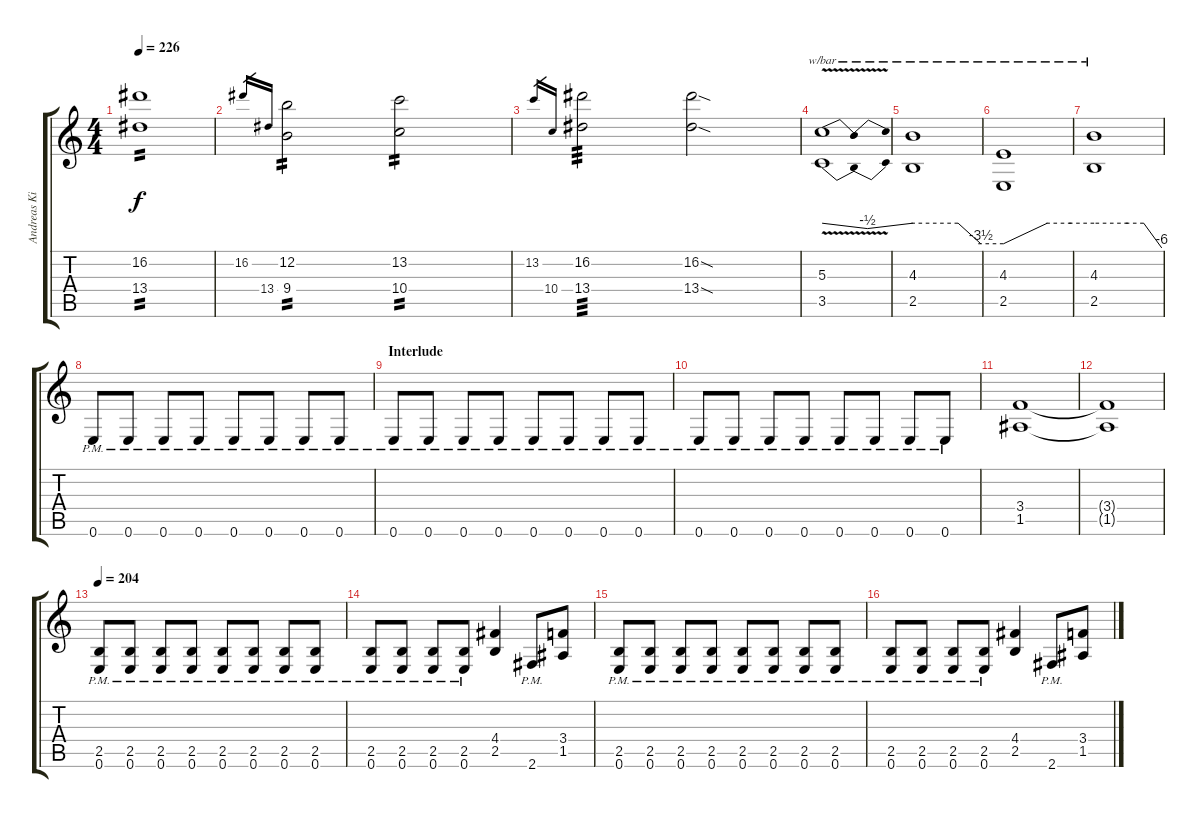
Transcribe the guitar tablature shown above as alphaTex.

\track ("Andreas Kisser - Solo" "Andreas Ki") {instrument distortionguitar}
\staff {score tabs}
\tuning (E4 B3 G3 D3 A2 E2) {hide}
\ts (4 4)
\tempo 226
\clef g2
\ks c
(16.2 13.4).1{tp 2 dy f} |
16.2.16{gr} 13.4.16{gr} (12.2 9.4).2{tp 2} (13.2 10.4).2{tp 2} |
13.2.16{gr} 10.4.16{gr} (16.2 13.4).2{tp 3} (16.2{sod} 13.4{sod}).2 |
(5.3{v} 3.5{v}).1{tbe (dip default 0 0 30 -2 60 0)} |
(4.3 2.5).1{tbe (custom default 0 0 30 0 45 -14 60 -14)} |
(4.3 2.5).1{tbe (custom default 0 -14 29 0 45 0 60 0)} |
(4.3 2.5).1{tbe (custom default 0 0 30 0 44 0 60 -24)} |
0.6{pm}.8 0.6{pm}.8 0.6{pm}.8 0.6{pm}.8 0.6{pm}.8 0.6{pm}.8 0.6{pm}.8 0.6{pm}.8 |
\section ("" "Interlude")
0.6{pm}.8 0.6{pm}.8 0.6{pm}.8 0.6{pm}.8 0.6{pm}.8 0.6{pm}.8 0.6{pm}.8 0.6{pm}.8 |
0.6{pm}.8 0.6{pm}.8 0.6{pm}.8 0.6{pm}.8 0.6{pm}.8 0.6{pm}.8 0.6{pm}.8 0.6{pm}.8 |
(3.4 1.5).1 |
(3.4{t} 1.5{t}).1 |
\tempo 204
(2.5{pm} 0.6{pm}).8 (2.5{pm} 0.6{pm}).8 (2.5{pm} 0.6{pm}).8 (2.5{pm} 0.6{pm}).8 (2.5{pm} 0.6{pm}).8 (2.5{pm} 0.6{pm}).8 (2.5{pm} 0.6{pm}).8 (2.5{pm} 0.6{pm}).8 |
(2.5{pm} 0.6{pm}).8 (2.5{pm} 0.6{pm}).8 (2.5{pm} 0.6{pm}).8 (2.5{pm} 0.6{pm}).8 (4.4 2.5).4 2.6{pm}.8 (3.4 1.5).8 |
(2.5{pm} 0.6{pm}).8 (2.5{pm} 0.6{pm}).8 (2.5{pm} 0.6{pm}).8 (2.5{pm} 0.6{pm}).8 (2.5{pm} 0.6{pm}).8 (2.5{pm} 0.6{pm}).8 (2.5{pm} 0.6{pm}).8 (2.5{pm} 0.6{pm}).8 |
(2.5{pm} 0.6{pm}).8 (2.5{pm} 0.6{pm}).8 (2.5{pm} 0.6{pm}).8 (2.5{pm} 0.6{pm}).8 (4.4 2.5).4 2.6{pm}.8 (3.4 1.5).8
